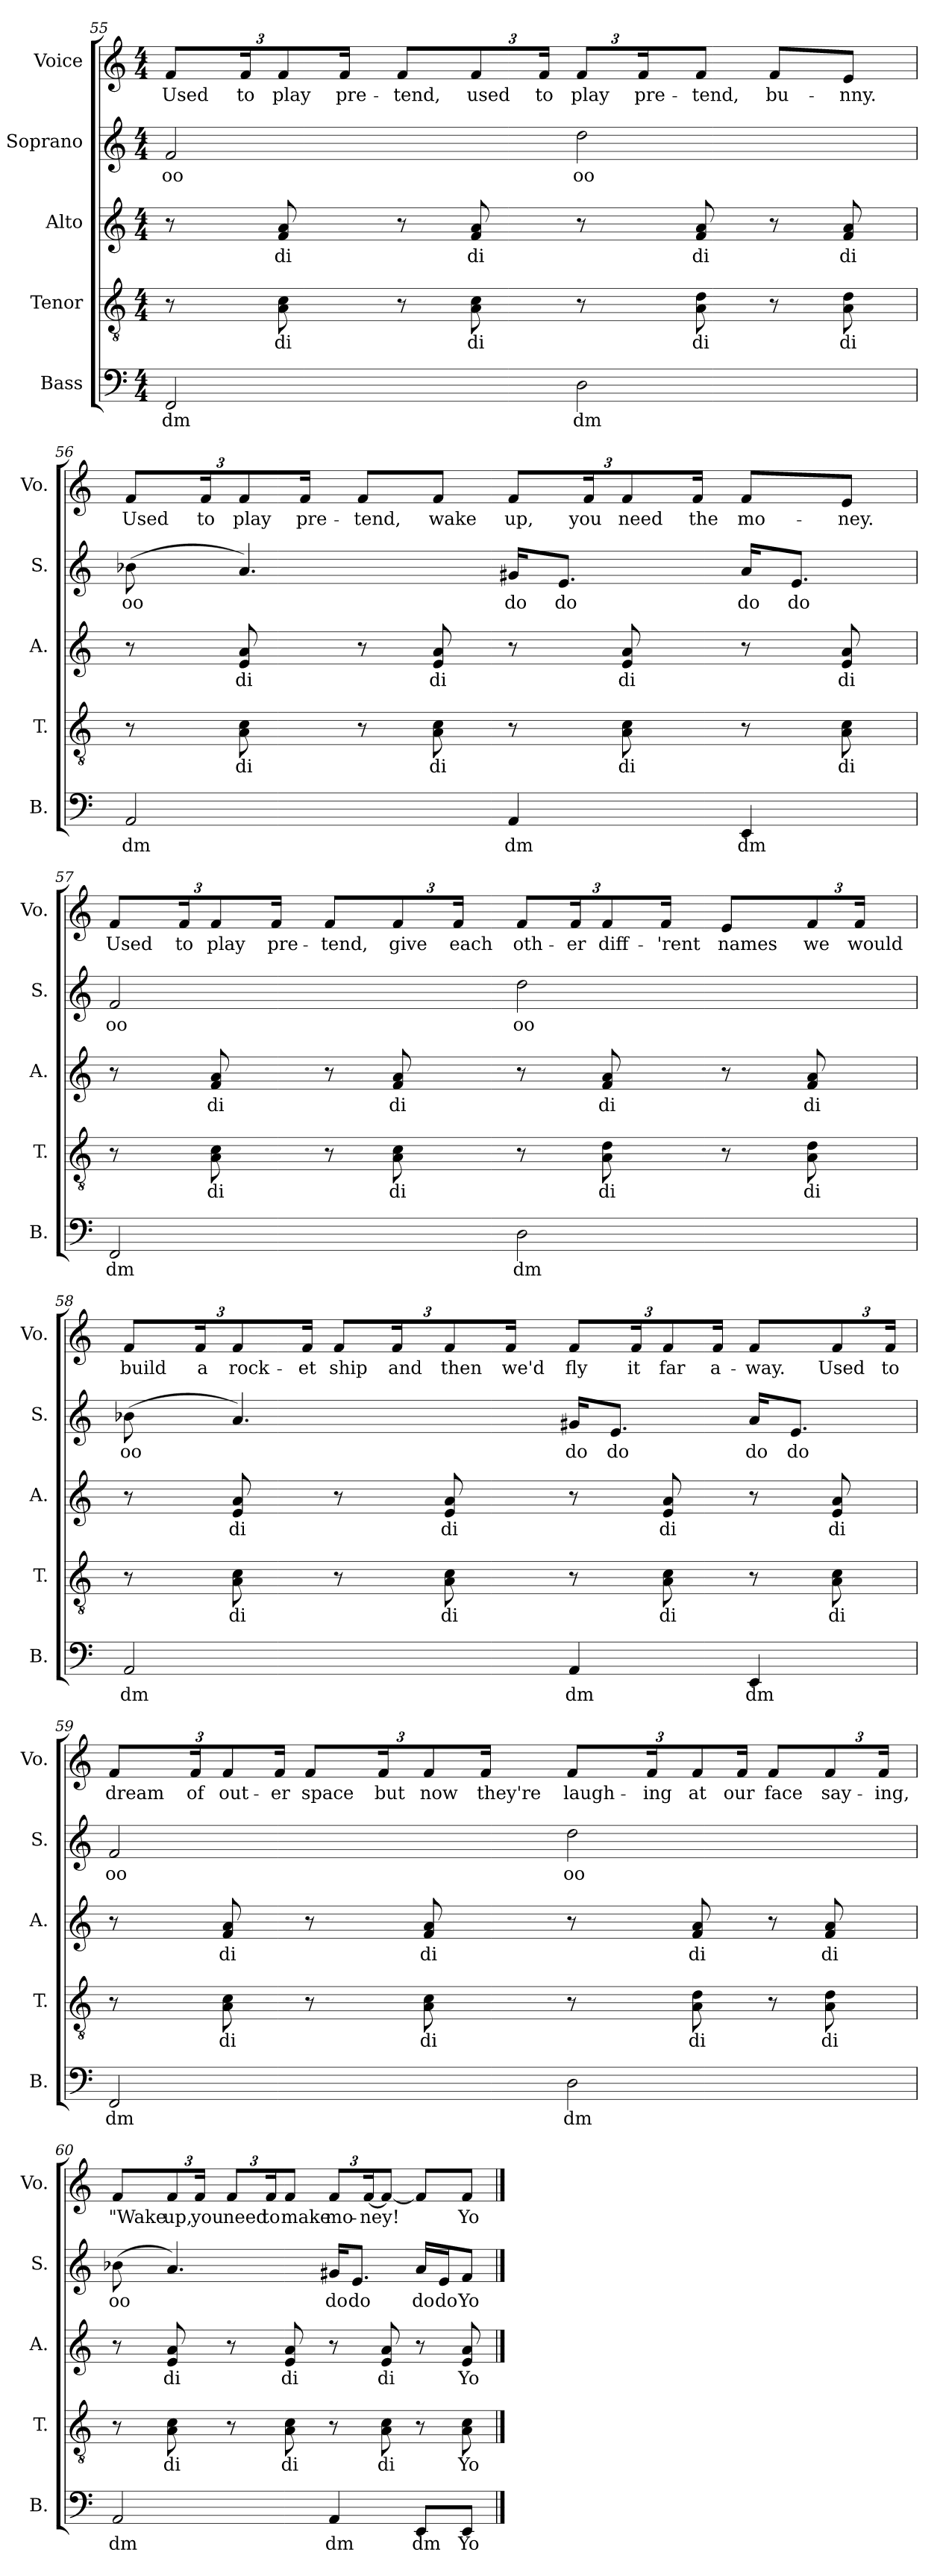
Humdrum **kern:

**kern	**text	**kern	**text	**kern	**text	**kern	**text	**kern	**text
*part5	*part5	*part4	*part4	*part3	*part3	*part2	*part2	*part1	*part1
*staff5	*staff5	*staff4	*staff4	*staff3	*staff3	*staff2	*staff2	*staff1	*staff1
*I"Bass	*	*I"Tenor	*	*I"Alto	*	*I"Soprano	*	*I"Voice	*
*I'B.	*	*I'T.	*	*I'A.	*	*I'S.	*	*I'Vo.	*
!!LO:LB:g=z
*clefF4	*	*clefGv2	*	*clefG2	*	*clefG2	*	*clefG2	*
*k[]	*	*k[]	*	*k[]	*	*k[]	*	*k[]	*
*M4/4	*	*M4/4	*	*M4/4	*	*M4/4	*	*M4/4	*
*	*	*	*	*	*	*	*	*Xbrackettup	*
=55	=55	=55	=55	=55	=55	=55	=55	=55	=55
2FF/	dm	8r	.	8r	.	2f/	oo	12f/L	Used
.	.	.	.	.	.	.	.	24f/K	to
.	.	8A\ 8c\	di	8f/ 8a/	di	.	.	12f/	play
.	.	.	.	.	.	.	.	24f/Jk	pre-
.	.	8r	.	8r	.	.	.	8f/L	-tend,
.	.	8A\ 8c\	di	8f/ 8a/	di	.	.	12f/	used
.	.	.	.	.	.	.	.	24f/Jk	to
2D\	dm	8r	.	8r	.	2dd\	oo	12f/L	play
.	.	.	.	.	.	.	.	24f/K	pre-
.	.	8A\ 8d\	di	8f/ 8a/	di	.	.	8f/J	-tend,
.	.	8r	.	8r	.	.	.	8f/L	bu-
.	.	8A\ 8d\	di	8f/ 8a/	di	.	.	8e/J	-nny.
!!LO:PB:g=z
=56	=56	=56	=56	=56	=56	=56	=56	=56	=56
2AA/	dm	8r	.	8r	.	(8b-X\	oo	12f/L	Used
.	.	.	.	.	.	.	.	24f/K	to
.	.	8A\ 8c\	di	8e/ 8a/	di	4.a/)	.	12f/	play
.	.	.	.	.	.	.	.	24f/Jk	pre-
.	.	8r	.	8r	.	.	.	8f/L	-tend,
.	.	8A\ 8c\	di	8e/ 8a/	di	.	.	8f/J	wake
4AA/	dm	8r	.	8r	.	16g#X/KL	do	12f/L	up,
.	.	.	.	.	.	8.e/J	do	.	.
.	.	.	.	.	.	.	.	24f/K	you
.	.	8A\ 8c\	di	8e/ 8a/	di	.	.	12f/	need
.	.	.	.	.	.	.	.	24f/Jk	the
4EE/	dm	8r	.	8r	.	16a/KL	do	8f/L	mo-
.	.	.	.	.	.	8.e/J	do	.	.
.	.	8A\ 8c\	di	8e/ 8a/	di	.	.	8e/J	-ney.
!!LO:LB:g=z
=57	=57	=57	=57	=57	=57	=57	=57	=57	=57
2FF/	dm	8r	.	8r	.	2f/	oo	12f/L	Used
.	.	.	.	.	.	.	.	24f/K	to
.	.	8A\ 8c\	di	8f/ 8a/	di	.	.	12f/	play
.	.	.	.	.	.	.	.	24f/Jk	pre-
.	.	8r	.	8r	.	.	.	8f/L	-tend,
.	.	8A\ 8c\	di	8f/ 8a/	di	.	.	12f/	give
.	.	.	.	.	.	.	.	24f/Jk	each
2D\	dm	8r	.	8r	.	2dd\	oo	12f/L	oth-
.	.	.	.	.	.	.	.	24f/K	-er
.	.	8A\ 8d\	di	8f/ 8a/	di	.	.	12f/	diff-
.	.	.	.	.	.	.	.	24f/Jk	-'rent
.	.	8r	.	8r	.	.	.	8e/L	names
.	.	8A\ 8d\	di	8f/ 8a/	di	.	.	12f/	we
.	.	.	.	.	.	.	.	24f/Jk	would
!!LO:PB:g=z
=58	=58	=58	=58	=58	=58	=58	=58	=58	=58
2AA/	dm	8r	.	8r	.	(8b-X\	oo	12f/L	build
.	.	.	.	.	.	.	.	24f/K	a
.	.	8A\ 8c\	di	8e/ 8a/	di	4.a/)	.	12f/	rock-
.	.	.	.	.	.	.	.	24f/Jk	-et
.	.	8r	.	8r	.	.	.	12f/L	ship
.	.	.	.	.	.	.	.	24f/K	and
.	.	8A\ 8c\	di	8e/ 8a/	di	.	.	12f/	then
.	.	.	.	.	.	.	.	24f/Jk	we'd
4AA/	dm	8r	.	8r	.	16g#X/KL	do	12f/L	fly
.	.	.	.	.	.	8.e/J	do	.	.
.	.	.	.	.	.	.	.	24f/K	it
.	.	8A\ 8c\	di	8e/ 8a/	di	.	.	12f/	far
.	.	.	.	.	.	.	.	24f/Jk	a-
4EE/	dm	8r	.	8r	.	16a/KL	do	8f/L	-way.
.	.	.	.	.	.	8.e/J	do	.	.
.	.	8A\ 8c\	di	8e/ 8a/	di	.	.	12f/	Used
.	.	.	.	.	.	.	.	24f/Jk	to
!!LO:LB:g=z
=59	=59	=59	=59	=59	=59	=59	=59	=59	=59
2FF/	dm	8r	.	8r	.	2f/	oo	12f/L	dream
.	.	.	.	.	.	.	.	24f/K	of
.	.	8A\ 8c\	di	8f/ 8a/	di	.	.	12f/	out-
.	.	.	.	.	.	.	.	24f/Jk	-er
.	.	8r	.	8r	.	.	.	12f/L	space
.	.	.	.	.	.	.	.	24f/K	but
.	.	8A\ 8c\	di	8f/ 8a/	di	.	.	12f/	now
.	.	.	.	.	.	.	.	24f/Jk	they're
2D\	dm	8r	.	8r	.	2dd\	oo	12f/L	laugh-
.	.	.	.	.	.	.	.	24f/K	-ing
.	.	8A\ 8d\	di	8f/ 8a/	di	.	.	12f/	at
.	.	.	.	.	.	.	.	24f/Jk	our
.	.	8r	.	8r	.	.	.	8f/L	face
.	.	8A\ 8d\	di	8f/ 8a/	di	.	.	12f/	say-
.	.	.	.	.	.	.	.	24f/Jk	-ing,
!!LO:PB:g=z
=60	=60	=60	=60	=60	=60	=60	=60	=60	=60
2AA/	dm	8r	.	8r	.	(8b-X\	oo	8f/L	"Wake
.	.	8A\ 8c\	di	8e/ 8a/	di	4.a/)	.	12f/	up,
.	.	.	.	.	.	.	.	24f/Jk	you
.	.	8r	.	8r	.	.	.	12f/L	need
.	.	.	.	.	.	.	.	24f/K	to
.	.	8A\ 8c\	di	8e/ 8a/	di	.	.	8f/J	make
4AA/	dm	8r	.	8r	.	16g#X/KL	do	12f/L	mo-
.	.	.	.	.	.	8.e/J	do	.	.
.	.	.	.	.	.	.	.	[24f/K	-ney!
.	.	8A\ 8c\	di	8e/ 8a/	di	.	.	8f/J_	.
8EE/L	dm	8r	.	8r	.	16a/LL	do	8f/L]	.
.	.	.	.	.	.	16e/J	do	.	.
8EE/J	Yo	8A\ 8c\	Yo	8e/ 8a/	Yo	8f/J	Yo	8f/J	Yo
==	==	==	==	==	==	==	==	==	==
*-	*-	*-	*-	*-	*-	*-	*-	*-	*-
